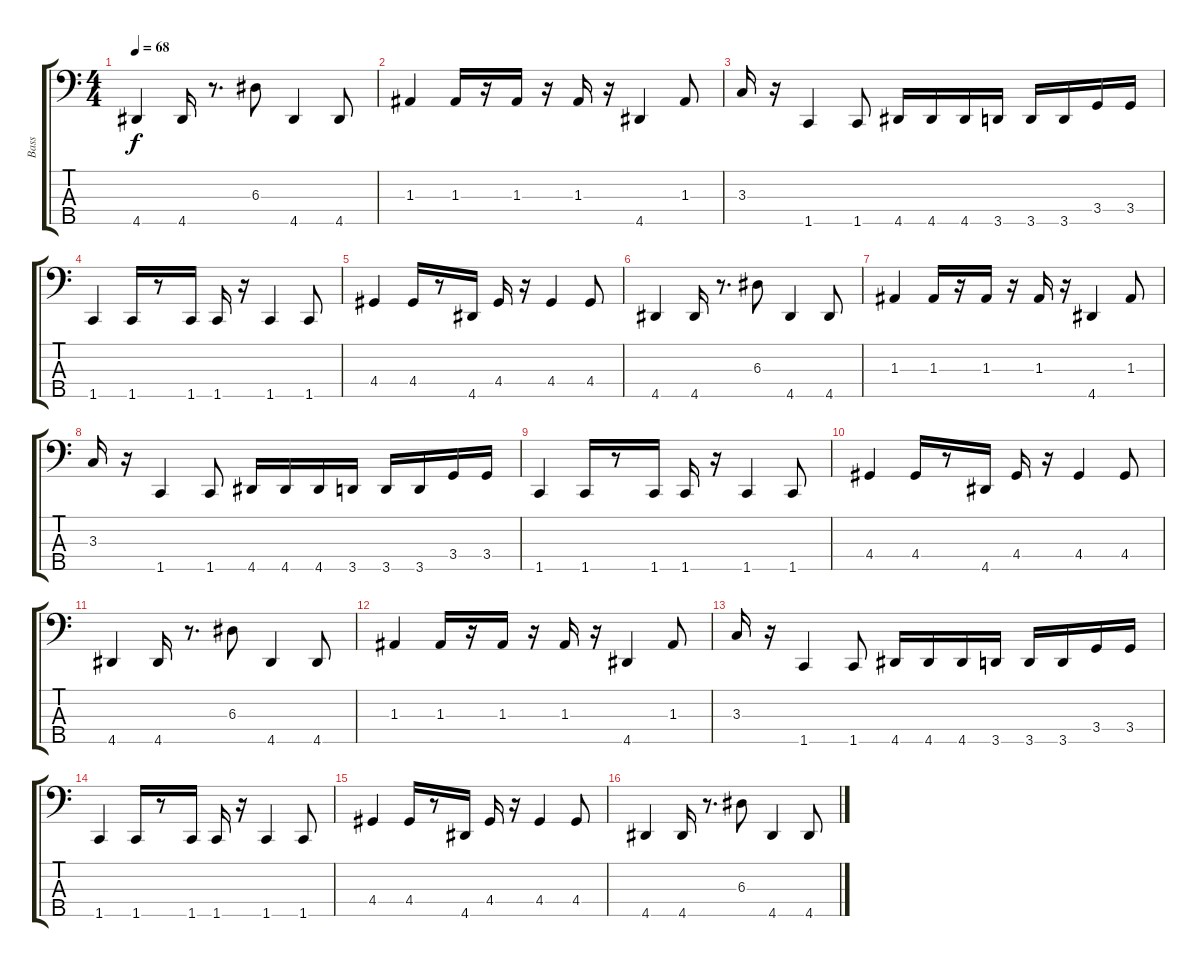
\track ("Bass" "Bass") {instrument electricbassfinger}
\staff {score tabs}
\tuning (G2 D2 A1 E1 B0) {hide}
\ts (4 4)
\tempo 68
\clef f4
\ks c
4.5.4{dy f} 4.5.16 r.8{d} 6.3.8 4.5.4 4.5.8 |
1.3.4 1.3.16 r.16 1.3.16 r.16 1.3.16 r.16 4.5.4 1.3.8 |
3.3.16 r.16 1.5.4 1.5.8 4.5.16 4.5.16 4.5.16 3.5.16 3.5.16 3.5.16 3.4.16 3.4.16 |
1.5.4 1.5.16 r.8 1.5.16 1.5.16 r.16 1.5.4 1.5.8 |
4.4.4 4.4.16 r.8 4.5.16 4.4.16 r.16 4.4.4 4.4.8 |
4.5.4 4.5.16 r.8{d} 6.3.8 4.5.4 4.5.8 |
1.3.4 1.3.16 r.16 1.3.16 r.16 1.3.16 r.16 4.5.4 1.3.8 |
3.3.16 r.16 1.5.4 1.5.8 4.5.16 4.5.16 4.5.16 3.5.16 3.5.16 3.5.16 3.4.16 3.4.16 |
1.5.4 1.5.16 r.8 1.5.16 1.5.16 r.16 1.5.4 1.5.8 |
4.4.4 4.4.16 r.8 4.5.16 4.4.16 r.16 4.4.4 4.4.8 |
4.5.4 4.5.16 r.8{d} 6.3.8 4.5.4 4.5.8 |
1.3.4 1.3.16 r.16 1.3.16 r.16 1.3.16 r.16 4.5.4 1.3.8 |
3.3.16 r.16 1.5.4 1.5.8 4.5.16 4.5.16 4.5.16 3.5.16 3.5.16 3.5.16 3.4.16 3.4.16 |
1.5.4 1.5.16 r.8 1.5.16 1.5.16 r.16 1.5.4 1.5.8 |
4.4.4 4.4.16 r.8 4.5.16 4.4.16 r.16 4.4.4 4.4.8 |
4.5.4 4.5.16 r.8{d} 6.3.8 4.5.4 4.5.8
